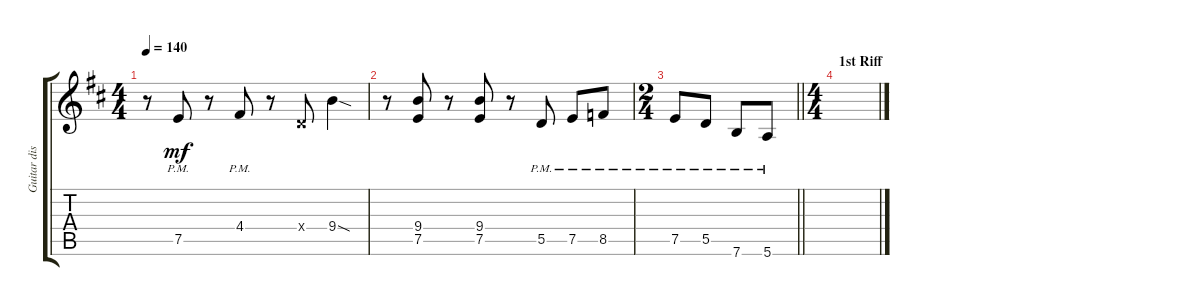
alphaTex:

\track ("Guitar disto" "Guitar dis") {instrument distortionguitar}
\staff {score tabs}
\tuning (E4 B3 G3 D3 A2 E2) {hide}
\ts (4 4)
\tempo 140
\clef g2
\ks d
r.8{dy mf} 7.5{pm}.8 r.8 4.4{pm}.8 r.8 0.4{x}.8 9.4{sod}.4 |
r.8 (9.4 7.5).8 r.8 (9.4 7.5).8 r.8 5.5{pm}.8 7.5{pm}.8 8.5{pm}.8 |
\ts (2 4)
\barLineRight lightlight
7.5{pm}.8 5.5{pm}.8 7.6{pm}.8 5.6{pm}.8 |
\ts (4 4)
\section ("" "1st Riff")
